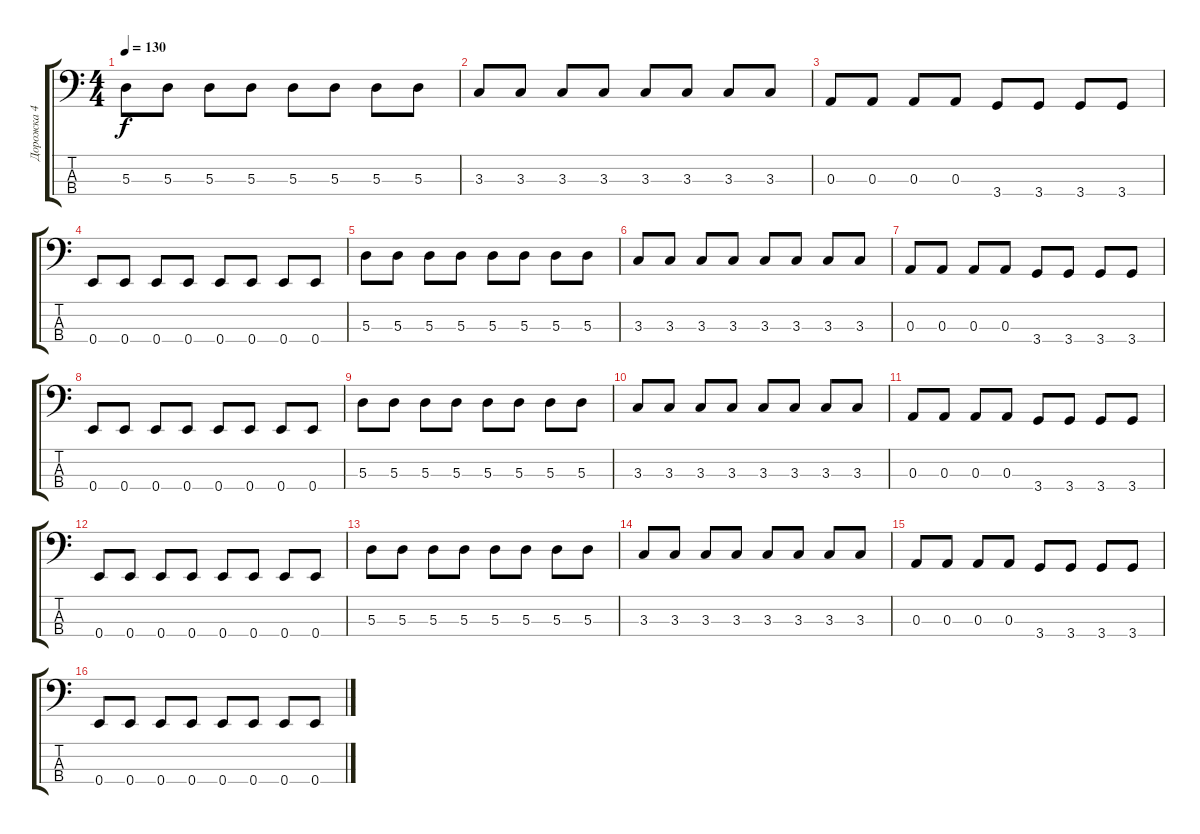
\track ("Дорожка 4" "Дорожка 4") {instrument electricbassfinger}
\staff {score tabs}
\tuning (G2 D2 A1 E1) {hide}
\ts (4 4)
\tempo 130
\clef f4
\ks c
5.3.8{dy f} 5.3.8 5.3.8 5.3.8 5.3.8 5.3.8 5.3.8 5.3.8 |
3.3.8 3.3.8 3.3.8 3.3.8 3.3.8 3.3.8 3.3.8 3.3.8 |
0.3.8 0.3.8 0.3.8 0.3.8 3.4.8 3.4.8 3.4.8 3.4.8 |
0.4.8 0.4.8 0.4.8 0.4.8 0.4.8 0.4.8 0.4.8 0.4.8 |
5.3.8 5.3.8 5.3.8 5.3.8 5.3.8 5.3.8 5.3.8 5.3.8 |
3.3.8 3.3.8 3.3.8 3.3.8 3.3.8 3.3.8 3.3.8 3.3.8 |
0.3.8 0.3.8 0.3.8 0.3.8 3.4.8 3.4.8 3.4.8 3.4.8 |
0.4.8 0.4.8 0.4.8 0.4.8 0.4.8 0.4.8 0.4.8 0.4.8 |
5.3.8 5.3.8 5.3.8 5.3.8 5.3.8 5.3.8 5.3.8 5.3.8 |
3.3.8 3.3.8 3.3.8 3.3.8 3.3.8 3.3.8 3.3.8 3.3.8 |
0.3.8 0.3.8 0.3.8 0.3.8 3.4.8 3.4.8 3.4.8 3.4.8 |
0.4.8 0.4.8 0.4.8 0.4.8 0.4.8 0.4.8 0.4.8 0.4.8 |
5.3.8 5.3.8 5.3.8 5.3.8 5.3.8 5.3.8 5.3.8 5.3.8 |
3.3.8 3.3.8 3.3.8 3.3.8 3.3.8 3.3.8 3.3.8 3.3.8 |
0.3.8 0.3.8 0.3.8 0.3.8 3.4.8 3.4.8 3.4.8 3.4.8 |
0.4.8 0.4.8 0.4.8 0.4.8 0.4.8 0.4.8 0.4.8 0.4.8
